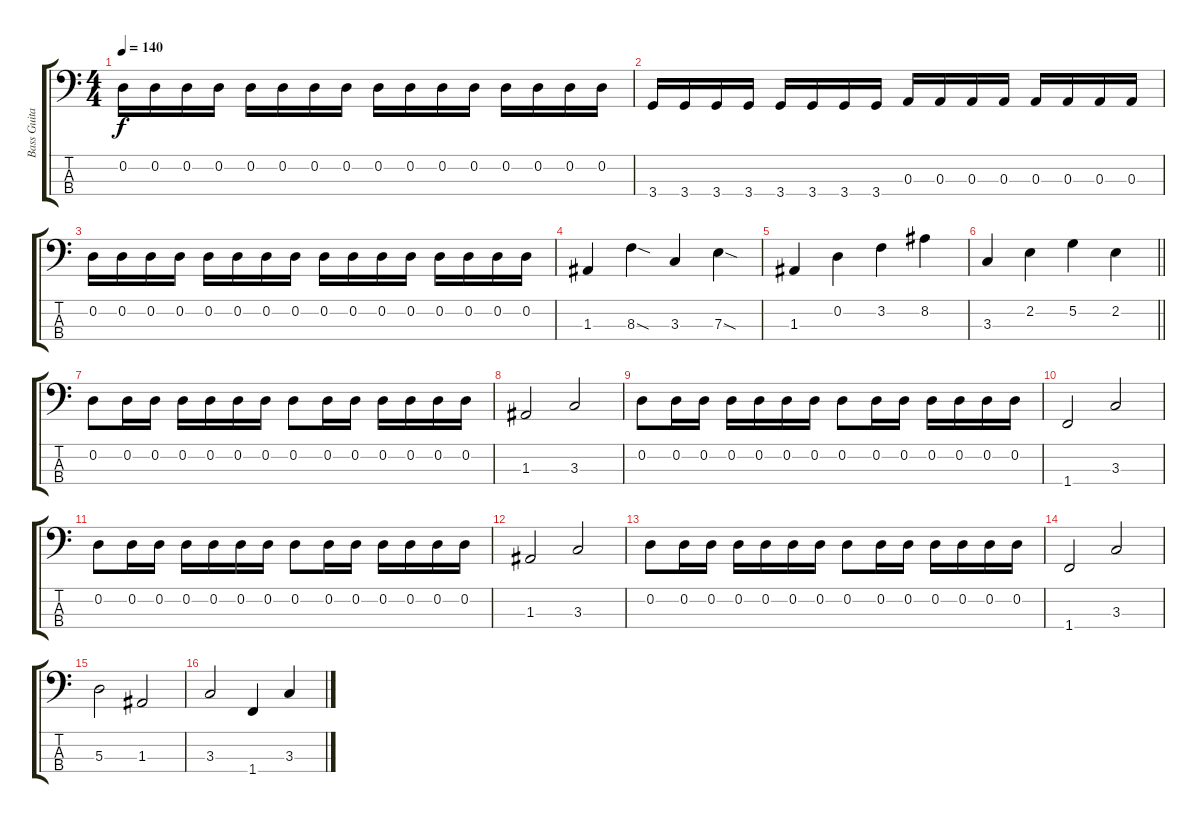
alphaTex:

\track ("Bass Guitar" "Bass Guita") {instrument electricbassfinger}
\staff {score tabs}
\tuning (G2 D2 A1 E1) {hide}
\ts (4 4)
\tempo 140
\clef f4
\ks c
0.2.16{dy f} 0.2.16 0.2.16 0.2.16 0.2.16 0.2.16 0.2.16 0.2.16 0.2.16 0.2.16 0.2.16 0.2.16 0.2.16 0.2.16 0.2.16 0.2.16 |
3.4.16 3.4.16 3.4.16 3.4.16 3.4.16 3.4.16 3.4.16 3.4.16 0.3.16 0.3.16 0.3.16 0.3.16 0.3.16 0.3.16 0.3.16 0.3.16 |
0.2.16 0.2.16 0.2.16 0.2.16 0.2.16 0.2.16 0.2.16 0.2.16 0.2.16 0.2.16 0.2.16 0.2.16 0.2.16 0.2.16 0.2.16 0.2.16 |
1.3.4 8.3{sod}.4 3.3.4 7.3{sod}.4 |
1.3.4 0.2.4 3.2.4 8.2.4 |
\barLineRight lightlight
3.3.4 2.2.4 5.2.4 2.2.4 |
0.2.8 0.2.16 0.2.16 0.2.16 0.2.16 0.2.16 0.2.16 0.2.8 0.2.16 0.2.16 0.2.16 0.2.16 0.2.16 0.2.16 |
1.3.2 3.3.2 |
0.2.8 0.2.16 0.2.16 0.2.16 0.2.16 0.2.16 0.2.16 0.2.8 0.2.16 0.2.16 0.2.16 0.2.16 0.2.16 0.2.16 |
1.4.2 3.3.2 |
0.2.8 0.2.16 0.2.16 0.2.16 0.2.16 0.2.16 0.2.16 0.2.8 0.2.16 0.2.16 0.2.16 0.2.16 0.2.16 0.2.16 |
1.3.2 3.3.2 |
0.2.8 0.2.16 0.2.16 0.2.16 0.2.16 0.2.16 0.2.16 0.2.8 0.2.16 0.2.16 0.2.16 0.2.16 0.2.16 0.2.16 |
1.4.2 3.3.2 |
5.3.2 1.3.2 |
3.3.2 1.4.4 3.3.4
